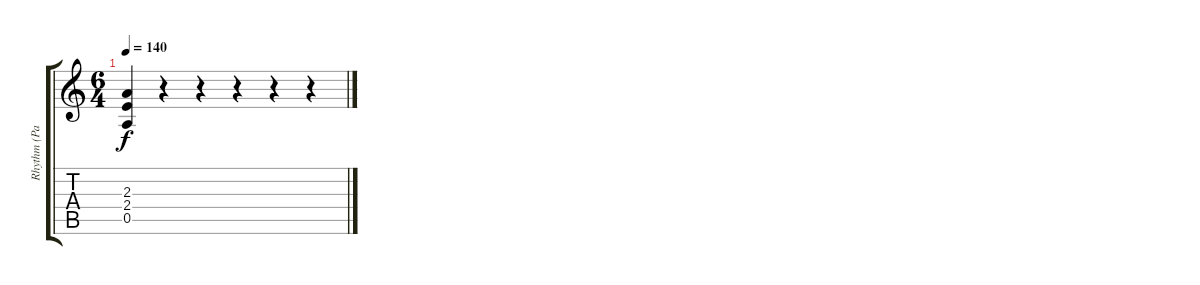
\track ("Rhythm (Paul)" "Rhythm (Pa") {instrument distortionguitar}
\staff {score tabs}
\tuning (E4 B3 G3 D3 A2 E2) {hide}
\ts (6 4)
\tempo 140
\clef g2
\ks c
(2.3 2.4 0.5).4{dy f} r.4 r.4 r.4 r.4 r.4
